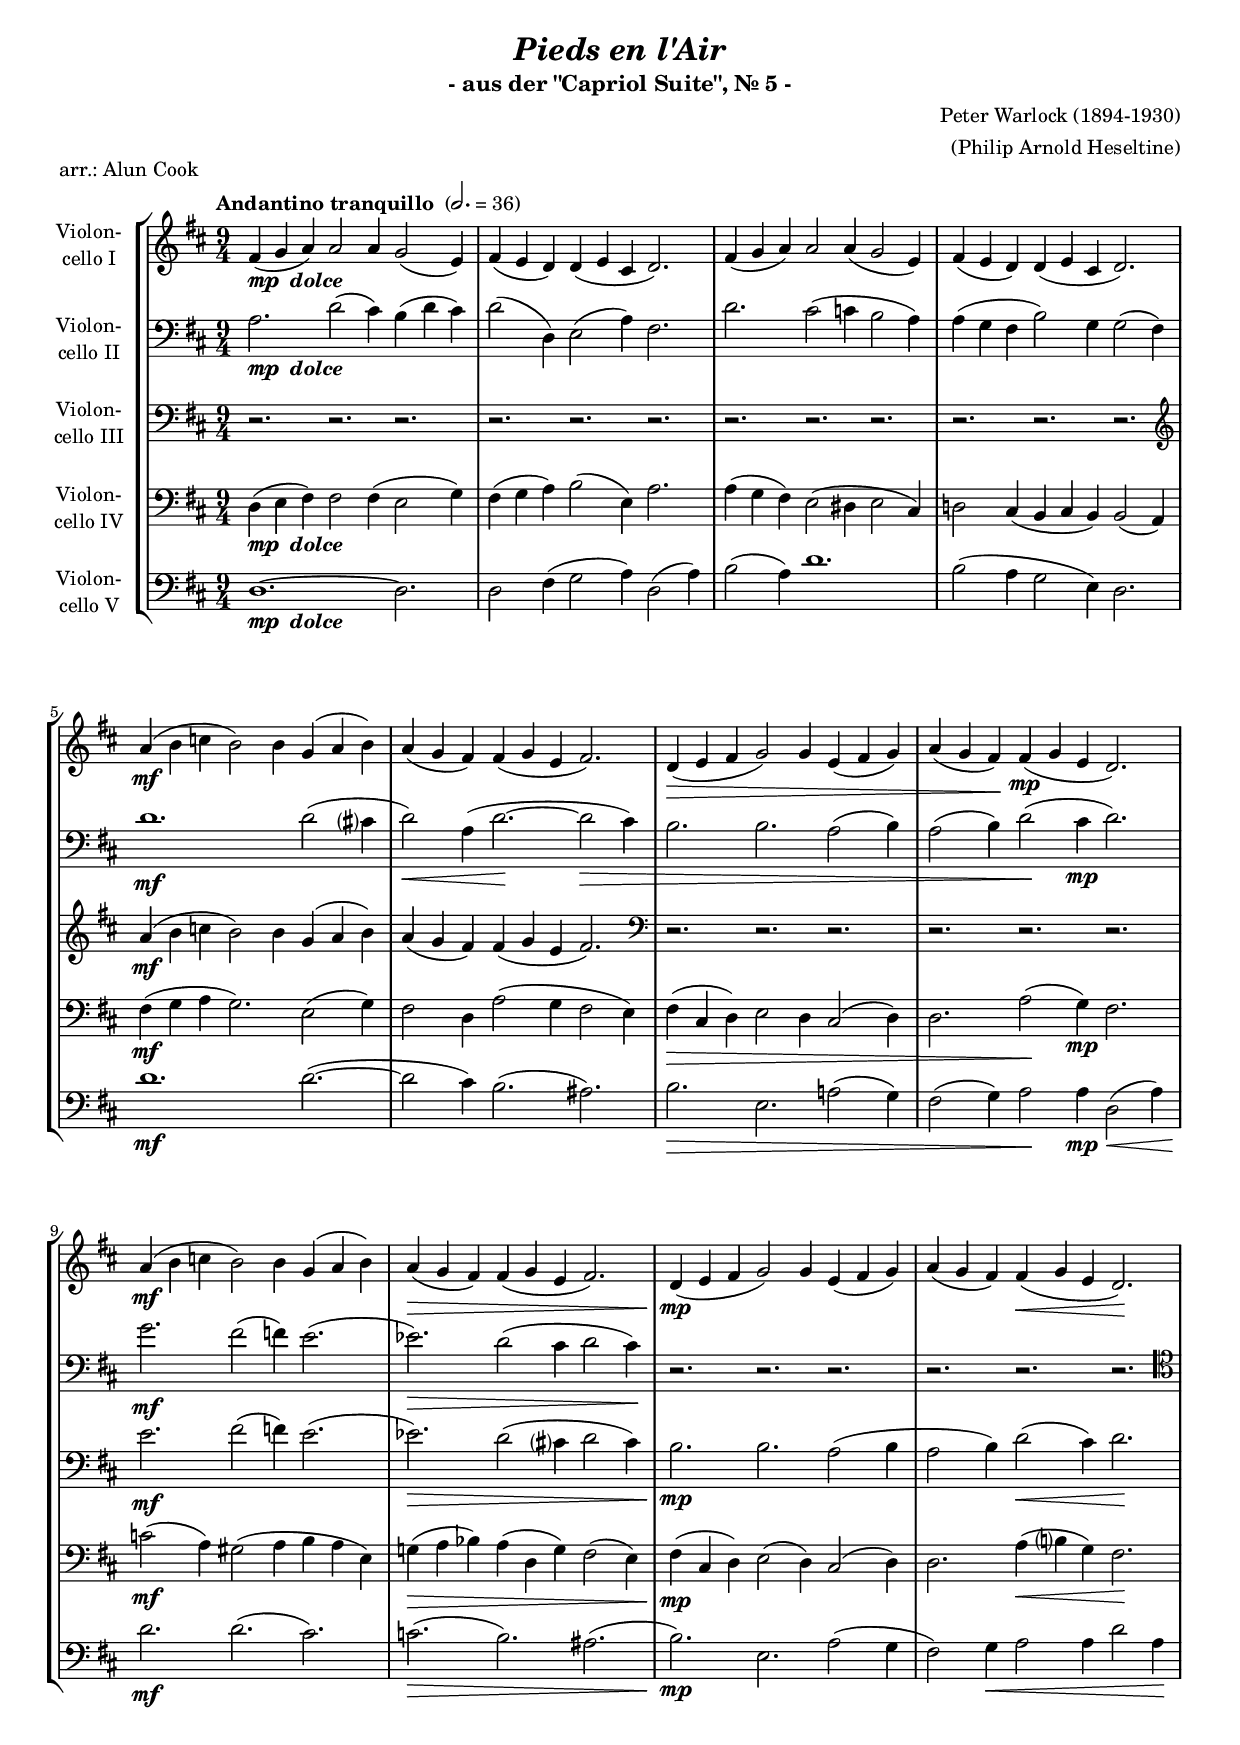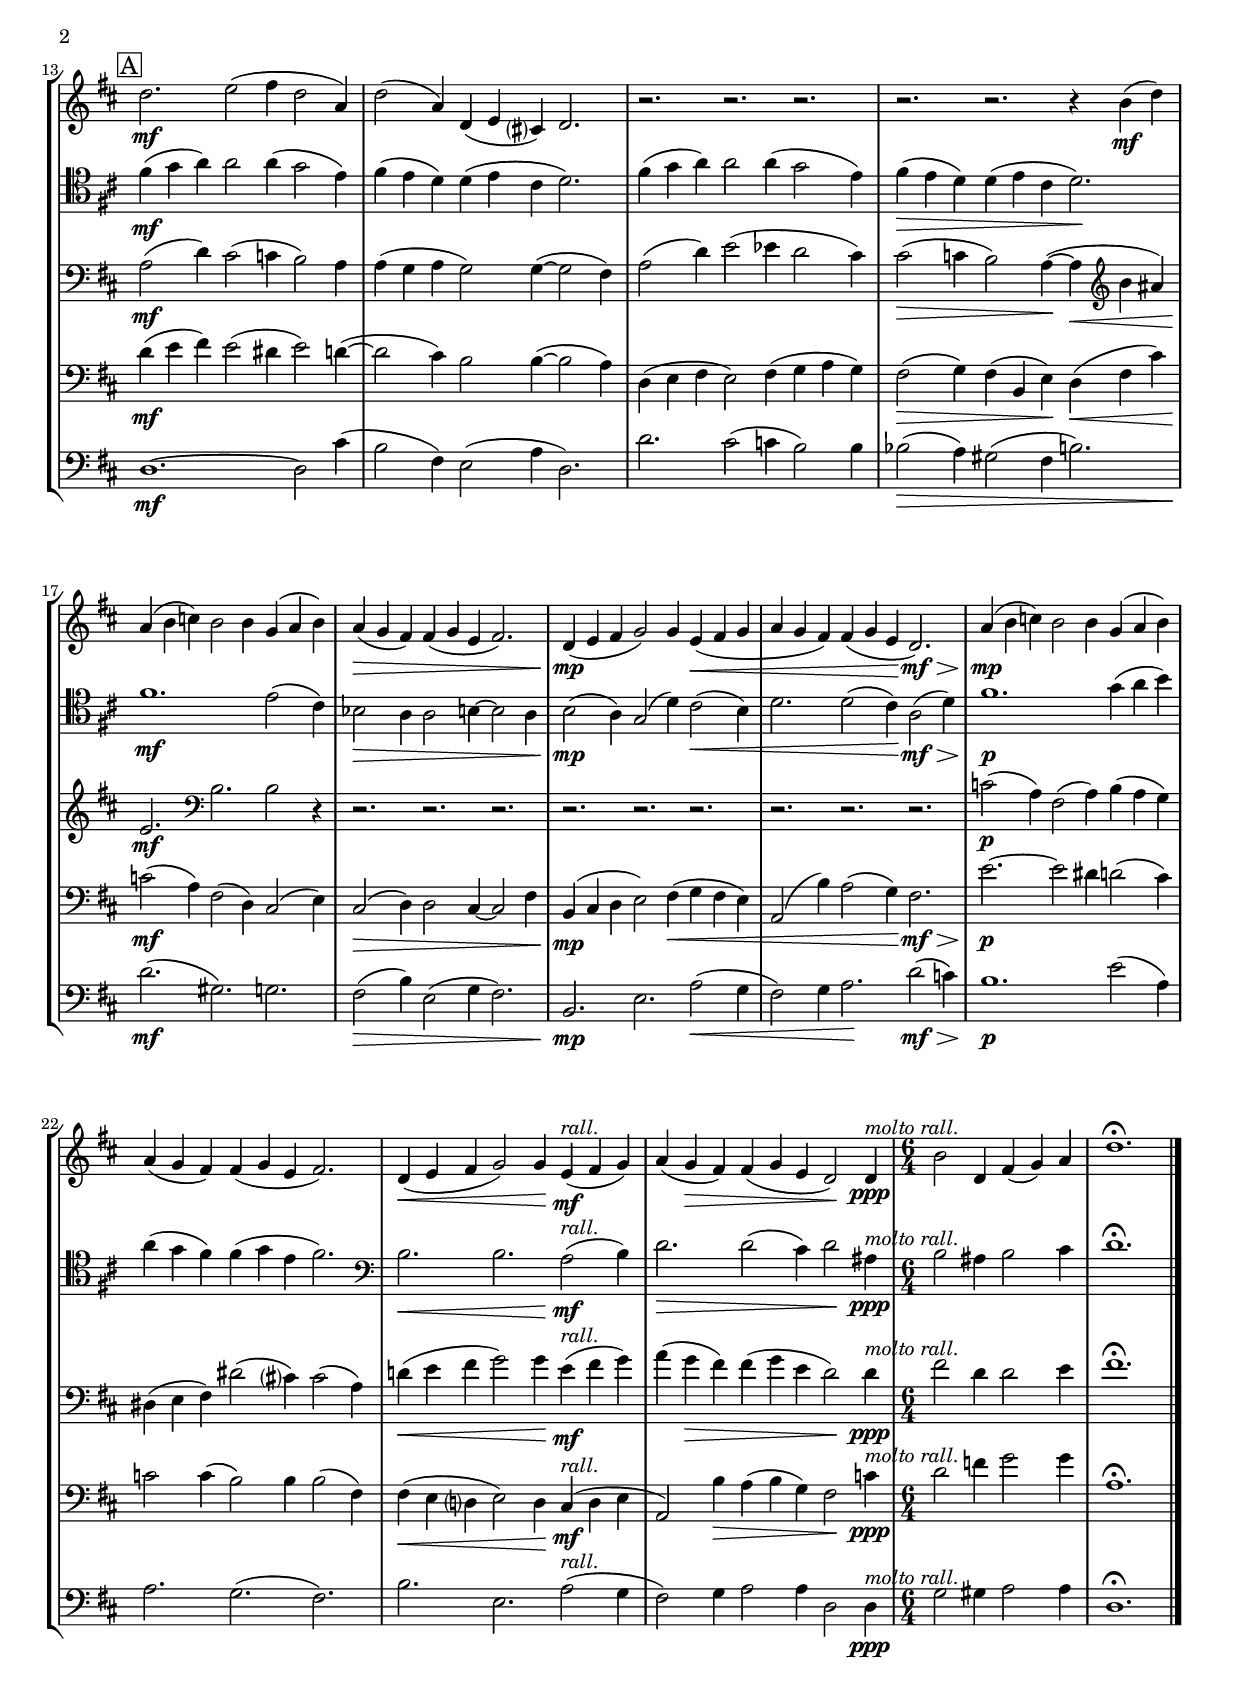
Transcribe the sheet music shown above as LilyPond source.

\version "2.14.2"
\include "deutsch.ly"

#(set-global-staff-size 17.25)

\header {
  title     = \markup \bold \italic "Pieds en l'Air"
  subtitle  = "- aus der \"Capriol Suite\", Nr. 5 -"
  composer  = "Peter Warlock (1894-1930)"
  arranger  = "(Philip Arnold Heseltine)"
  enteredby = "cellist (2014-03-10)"
  piece     = "arr.: Alun Cook"
}

voiceconsts = {
 \key c \major
 \time 9/4
 \clef "bass"
 %\numericTimeSignature
 \compressFullBarRests
 \tempo "Andantino tranquillo " 2.=36
}

mihi = "clarinet"
milo = "bassoon"

mrall = \markup \italic "molto rall."
mpdc  = \markup {\dynamic mp \bold \italic " dolce" }
rall  = \markup \italic "rall."

boxa = \mark \markup \box "A"

va = \relative c'' {
  \voiceconsts
  \clef "treble"

  e4(_\mpdc f g) g2 g4 f2( d4)
  e( d c) c( d h c2.)
  e4( f g) g2 g4( f2 d4)

  e( d c) c( d h c2.)
  g'4(\mf a b a2) a4 f( g a)
  g( f e) e( f d e2.)

  c4(\> d e f2) f4 d( e f)
  g( f e)\! e(\mp f d c2.)
  g'4(\mf a b a2) a4 f( g a)

  g(\> f e) e( f d e2.)
  c4(\!\mp d e f2) f4 d( e f)
  g( f e) e(\< f d c2.)\! \boxa

  c'\mf d2( e4 c2 g4)
  c2( g4) c,( d h?) c2.
  r2. r r
  r r r4 a'(\mf c)

  g( a b) a2 a4 f( g a)
  g(\> f e) e( f d e2.)
  c4(\!\mp d e f2) f4 d(\< e f

  g f e) e( f d\! c2.)\mf\>
  g'4(\!\mp a b) a2 a4 f( g a)

  g( f e) e( f d e2.)
  c4(\< d e f2) f4\! d(\mf^\rall e f)

  g( f\> e) e( f d c2)\! c4\ppp^\mrall \time 6/4
  a'2 c,4 e( f) g
  c1.\fermata \bar "|."
}

vb = \relative c'' {
  \voiceconsts

  g2._\mpdc c2( h4) a( c h)
  c2( c,4) d2( g4) e2.
  c' h2( b4 a2 g4)

  g( f e a2) f4 f2( e4)
  c'1.\mf c2( h?4
  c2)\< g4( c2.~\! c2\> h4)

  a2. a g2( a4)
  g2( a4) c2(\! h4\mp c2.)
  f2.\mf e2( es4) d2.(

  des)\> c2( h4 c2 h4)\!
  r2. r r
  r r r \boxa \clef "tenor"
  e4(\mf f g) g2 g4( f2 d4)

  e( d c) c( d h c2.)
  e4( f g) g2 g4( f2 d4)
  e(\> d c) c( d h c2.)\!

  e1.\mf d2( h4)
  as2\> g4 g2 a4~ a2 g4
  a2(\!\mp g4) f2( c'4) h2(\< a4)

  c2. c2( h4)\! g2(\mf\> c4)
  e1.\!\p f4( g a)
  g( f e) e( f d e2.) \clef "bass"

  a,2.\< a g2(\!\mf^\rall a4)
  c2.\> c2( h4) c2\! gis4\ppp^\mrall \time 6/4
  a2 gis4 a2 h4
  c1.\fermata \bar "|."
}

vc = \relative c''' {
  \voiceconsts

  r2. r r
  r r r
  r r r
  r r r \clef "treble"
  g4(\mf a b a2) a4 f( g a)
  g( f e) e( f d e2.) \clef "bass"

  r r r
  r r r
  d\mf e2( es4) d2.(
  des)\> c2( h?4 c2 h4)
  a2.\!\mp a g2( a4

  g2 a4) c2(\< h4) c2.\! \boxa
  g2(\mf c4) h2( b4 a2) g4
  g( f g f2) f4(~ f2 e4)

  g2( c4) d2( des4 c2 h4)
  h2(\> b4 a2) g4(~\! g\< \clef "treble" a' gis)
  d2.\!\mf \clef "bass" a a2 r4

  r2. r r
  r r r
  r r r
  b2(\p g4) e2( g4) a( g f)

  cis( d e) cis'2( h?4) h2( g4)
  c!(\< d e f2) f4\! d(\mf^\rall e f)

  g( f\> e) e( f d c2)\! c4\ppp^\mrall \time 6/4
  e2 c4 c2 d4
  e1.\fermata \bar "|."
}

vd = \relative c' {
  \voiceconsts

  c4(_\mpdc d e) e2 e4( d2 f4)
  e( f g) a2( d,4) g2.
  g4( f e) d2( cis4 d2 h4)

  c!2 h4( a h a) a2( g4)
  e'(\mf f g f2.) d2( f4)
  e2 c4 g'2( f4 e2 d4)

  e(\> h c) d2 c4 h2( c4)
  c2. g'2(\! f4)\mp e2.
  b'2(\mf g4) fis2( g4 a g d)

  f!(\> g as) g( c, f) e2( d4)
  e(\!\mp h c) d2( c4) h2( c4)

  c2. g'4(\< a? f) e2.\! \boxa
  c'4(\mf d e) d2( cis4 d2) c4(~
  c2 h4) a2 a4(~ a2 g4)

  c,( d e d2) e4( f g f)
  e2(\> f4) e( a, d)\! c(\< e h')

  b2(\!\mf g4) e2( c4) h2( d4)
  h2(\> c4) c2 h4~ h2 e4
  a,(\!\mp h c d2) e4(\< f e d)

  g,2( a'4) g2( f4)\! e2.\mf\>
  d'~\!\p d2 cis4 c2( h4)

  b2 b4( a2) a4 a2( e4)
  e(\< d c? d2) c4\! h(\mf^\rall c d

  g,2) a'4\> g( a f) e2\! b'4\ppp^\mrall \time 6/4
  c2 es4 f2 f4
  g,1.\fermata \bar "|."
}

ve = \relative c' {
  \voiceconsts

  c1.~_\mpdc c2.
  c2 e4( f2 g4) c,2( g'4)
  a2( g4) c1.

  a2( g4 f2 d4) c2.
  c'1.\mf c2.(~
  c2 h4) a2.( gis)

  a\> d, g!2( f4)
  e2( f4) g2\! g4\mp\< c,2( g'4)
  c2.\!\mf c( h)

  b(\> a) gis(
  a)\!\mp d, g2( f4
  e2) f4\< g2 g4 c2 g4\! \boxa

  c,1.~\mf c2 h'4(
  a2 e4) d2( g4 c,2.)
  c' h2( b4 a2) a4

  as2(\> g4) fis2( e4 a2.)
  c2.(\!\mf fis,) f
  e2(\> a4) d,2( f4 e2.)

  a,\!\mp d g2(\< f4
  e2) f4 g2.\! c2(\mf\> b4)
  a1.\!\p d2( g,4)

  g2. f( e)
  a d, g2(^\rall f4

  e2) f4 g2 g4 c,2c4\ppp^\mrall \time 6/4
  f2 fis4 g2 g4
  c,1.\fermata \bar "|."
}


music = \new StaffGroup <<
      \new Staff {
	\set Staff.midiInstrument = \mihi
	\set Staff.instrumentName = \markup \center-column { "Violon-" "cello I" }
	\transpose c d, { \va }
      }

      \new Staff {
	\set Staff.midiInstrument = \mihi
	\set Staff.instrumentName = \markup \center-column { "Violon-" "cello II" }
	\transpose c d, { \vb }
      }

      \new Staff {
	\set Staff.midiInstrument = \mihi
	\set Staff.instrumentName = \markup \center-column { "Violon-" "cello III" }
	\transpose c d, { \vc }
      }

      \new Staff {
	\set Staff.midiInstrument = \milo
	\set Staff.instrumentName = \markup \center-column { "Violon-" "cello IV" }
	\transpose c d, { \vd }
      }

      \new Staff {
	\set Staff.midiInstrument = \milo
	\set Staff.instrumentName = \markup \center-column { "Violon-" "cello V" }
	\transpose c d, { \ve }
      }
>>

\book {
  \score {
    \music
    \layout {}
  }

  \score {
    \unfoldRepeats \music

    \midi {
      \context {
        \Score
      }
    }
  }
}
